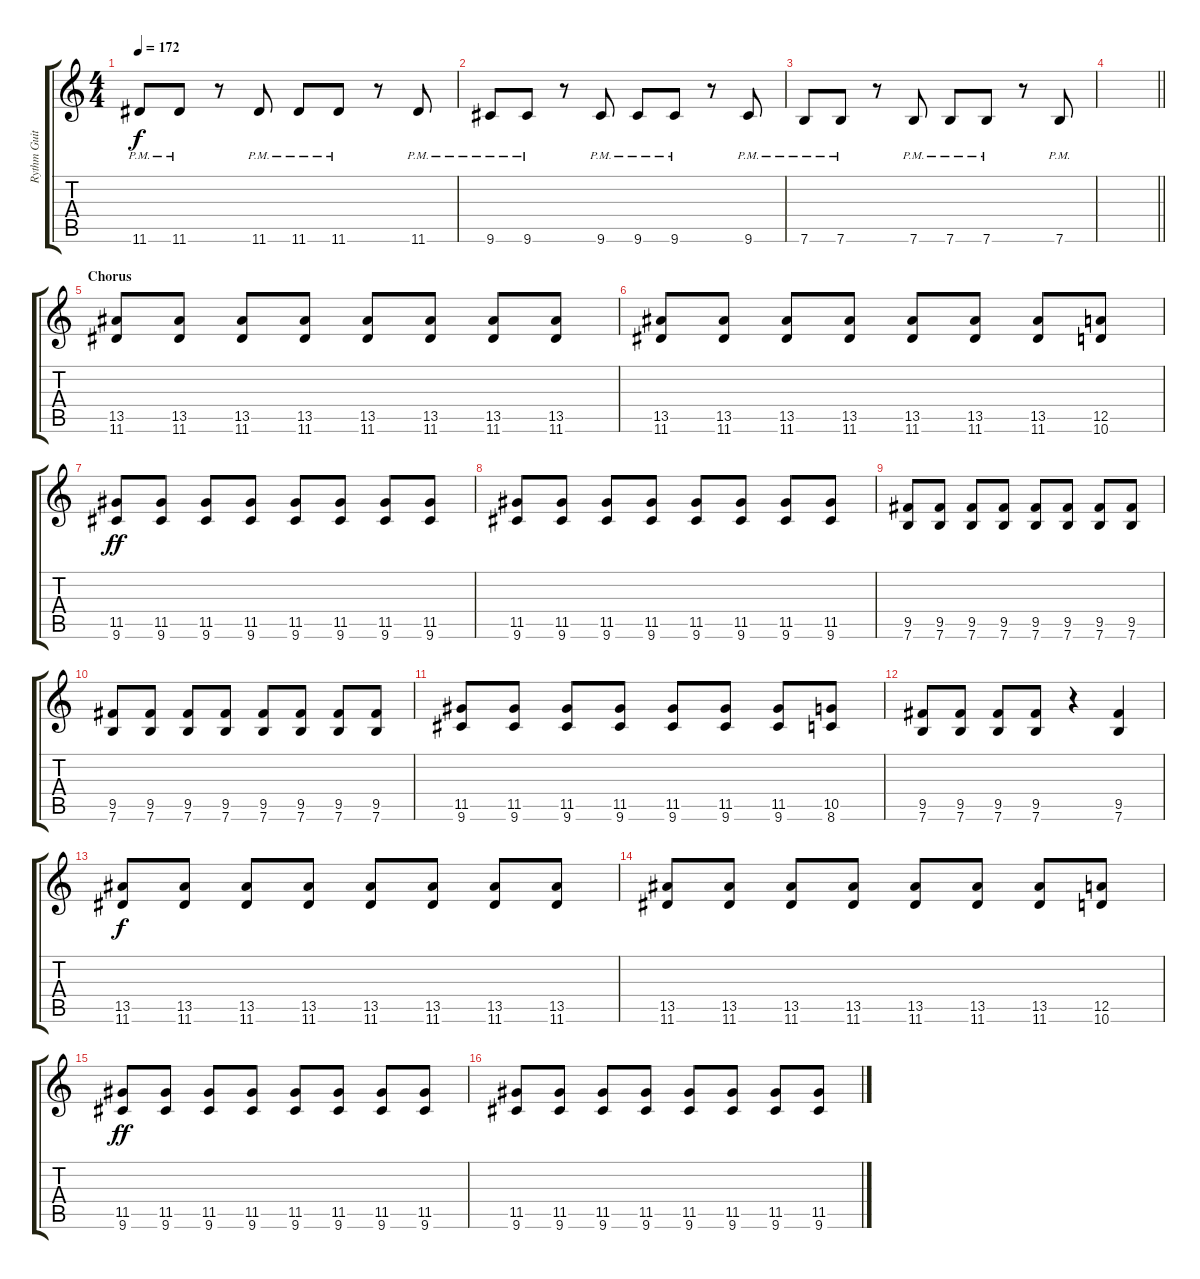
\track ("Rythm Guitar" "Rythm Guit") {instrument distortionguitar}
\staff {score tabs}
\tuning (E4 B3 G3 D3 A2 E2) {hide}
\ts (4 4)
\tempo 172
\clef g2
\ks c
11.6{pm}.8{dy f} 11.6{pm}.8 r.8 11.6{pm}.8 11.6{pm}.8 11.6{pm}.8 r.8 11.6{pm}.8 |
9.6{pm}.8 9.6{pm}.8 r.8 9.6{pm}.8 9.6{pm}.8 9.6{pm}.8 r.8 9.6{pm}.8 |
7.6{pm}.8 7.6{pm}.8 r.8 7.6{pm}.8 7.6{pm}.8 7.6{pm}.8 r.8 7.6{pm}.8 |
\barLineRight lightlight
|
\section ("" "Chorus")
(13.5 11.6).8 (13.5 11.6).8 (13.5 11.6).8 (13.5 11.6).8 (13.5 11.6).8 (13.5 11.6).8 (13.5 11.6).8 (13.5 11.6).8 |
(13.5 11.6).8 (13.5 11.6).8 (13.5 11.6).8 (13.5 11.6).8 (13.5 11.6).8 (13.5 11.6).8 (13.5 11.6).8 (12.5 10.6).8 |
(11.5 9.6).8{dy ff} (11.5 9.6).8 (11.5 9.6).8 (11.5 9.6).8 (11.5 9.6).8 (11.5 9.6).8 (11.5 9.6).8 (11.5 9.6).8 |
(11.5 9.6).8 (11.5 9.6).8 (11.5 9.6).8 (11.5 9.6).8 (11.5 9.6).8 (11.5 9.6).8 (11.5 9.6).8 (11.5 9.6).8 |
(9.5 7.6).8 (9.5 7.6).8 (9.5 7.6).8 (9.5 7.6).8 (9.5 7.6).8 (9.5 7.6).8 (9.5 7.6).8 (9.5 7.6).8 |
(9.5 7.6).8 (9.5 7.6).8 (9.5 7.6).8 (9.5 7.6).8 (9.5 7.6).8 (9.5 7.6).8 (9.5 7.6).8 (9.5 7.6).8 |
(11.5 9.6).8 (11.5 9.6).8 (11.5 9.6).8 (11.5 9.6).8 (11.5 9.6).8 (11.5 9.6).8 (11.5 9.6).8 (10.5 8.6).8 |
(9.5 7.6).8 (9.5 7.6).8 (9.5 7.6).8 (9.5 7.6).8 r.4 (9.5 7.6).4 |
(13.5 11.6).8{dy f} (13.5 11.6).8 (13.5 11.6).8 (13.5 11.6).8 (13.5 11.6).8 (13.5 11.6).8 (13.5 11.6).8 (13.5 11.6).8 |
(13.5 11.6).8 (13.5 11.6).8 (13.5 11.6).8 (13.5 11.6).8 (13.5 11.6).8 (13.5 11.6).8 (13.5 11.6).8 (12.5 10.6).8 |
(11.5 9.6).8{dy ff} (11.5 9.6).8 (11.5 9.6).8 (11.5 9.6).8 (11.5 9.6).8 (11.5 9.6).8 (11.5 9.6).8 (11.5 9.6).8 |
(11.5 9.6).8 (11.5 9.6).8 (11.5 9.6).8 (11.5 9.6).8 (11.5 9.6).8 (11.5 9.6).8 (11.5 9.6).8 (11.5 9.6).8
